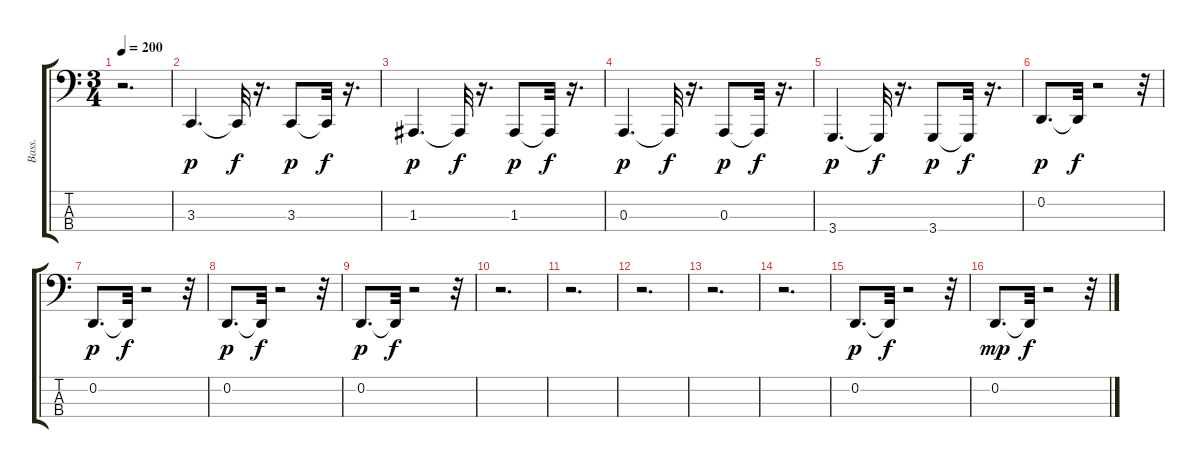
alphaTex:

\track ("Bass." "Bass.") {instrument pizzicatostrings}
\staff {score tabs}
\tuning (G2 D2 A1 E1) {hide}
\ts (3 4)
\tempo 200
\clef f4
\ks c
r.2{d dy f} |
3.3.4{d dy p} 3.3{t}.32{dy f} r.16{d} 3.3.8{dy p} 3.3{t}.32{dy f} r.16{d} |
1.3.4{d dy p} 1.3{t}.32{dy f} r.16{d} 1.3.8{dy p} 1.3{t}.32{dy f} r.16{d} |
0.3.4{d dy p} 0.3{t}.32{dy f} r.16{d} 0.3.8{dy p} 0.3{t}.32{dy f} r.16{d} |
3.4.4{d dy p} 3.4{t}.32{dy f} r.16{d} 3.4.8{dy p} 3.4{t}.32{dy f} r.16{d} |
0.2.8{d dy p} 0.2{t}.32{dy f} r.2 r.32 |
0.2.8{d dy p} 0.2{t}.32{dy f} r.2 r.32 |
0.2.8{d dy p} 0.2{t}.32{dy f} r.2 r.32 |
0.2.8{d dy p} 0.2{t}.32{dy f} r.2 r.32 |
r.2{d} |
r.2{d} |
r.2{d} |
r.2{d} |
r.2{d} |
0.2.8{d dy p instrument stringensemble1} 0.2{t}.32{dy f} r.2 r.32 |
0.2.8{d dy mp} 0.2{t}.32{dy f} r.2 r.32
